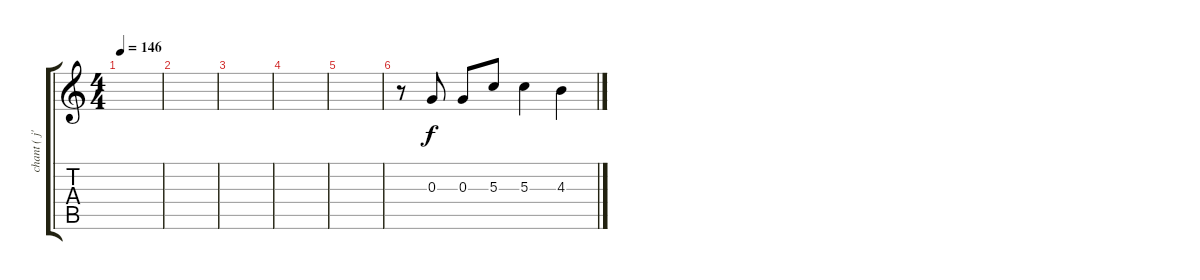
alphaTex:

\track ("chant ( j'avais la fleme de terminer)" "chant ( j'") {instrument distortionguitar}
\staff {score tabs}
\tuning (E4 B3 G3 D3 A2 E2) {hide}
\ts (4 4)
\tempo 146
\clef g2
\ks c
|
|
|
|
|
r.8 0.3.8 0.3.8 5.3.8 5.3.4 4.3.4
